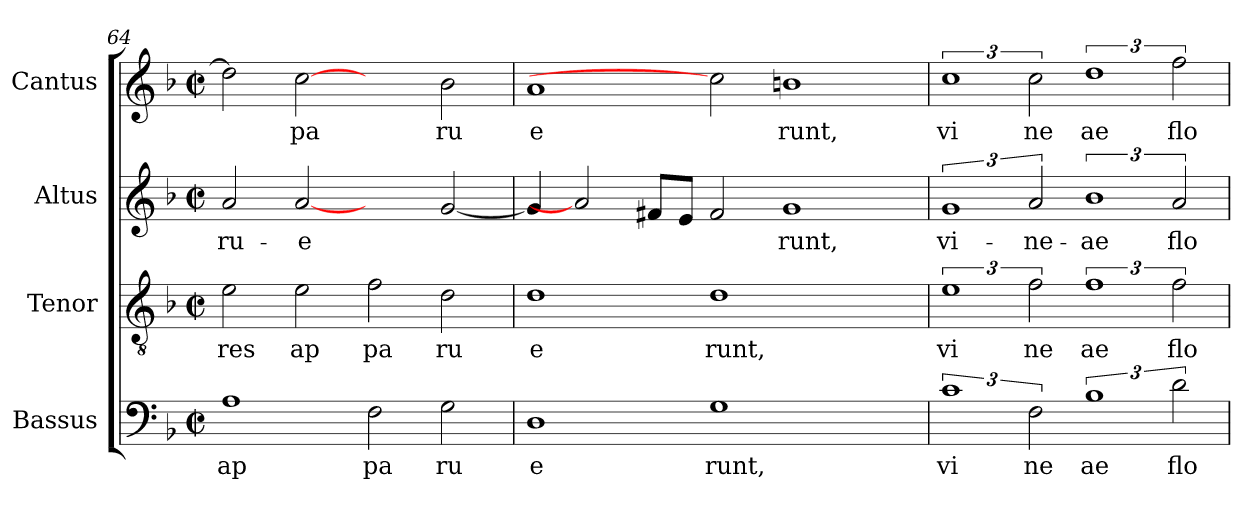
**kern	**text	**kern	**text	**kern	**text	**kern	**text
*part4	*part4	*part3	*part3	*part2	*part2	*part1	*part1
*staff4	*staff4	*staff3	*staff3	*staff2	*staff2	*staff1	*staff1
*I"Bassus	*	*I"Tenor	*	*I"Altus	*	*I"Cantus	*
*clefF4	*	*clefGv2	*	*clefG2	*	*clefG2	*
*k[b-]	*	*k[b-]	*	*k[b-]	*	*k[b-]	*
*F:	*	*F:	*	*F:	*	*F:	*
*M2/2	*	*M2/2	*	*M2/2	*	*M2/2	*
*met(c|)	*	*met(c|)	*	*met(c|)	*	*met(c|)	*
=64	=64	=64	=64	=64	=64	=64	=64
!	!LO:LY:b:cj	!	!LO:LY:b:cj	!	!LO:LY:b:cj	!	!LO:LY:b:cj
1A	ap	2e\	res	2a/	-ru-	2dd\]	.
!	!	!	!LO:LY:b:cj	!	!LO:LY:b:cj	!	!LO:LY:b:cj
.	.	2e\	ap	[2a	-e-	[2cc	pa
!	!LO:LY:b:cj	!	!LO:LY:b:cj	!	!	!	!
2F\	pa	2f\	pa	2ryy	.	2ryy	.
!	!LO:LY:b:cj	!	!LO:LY:b:cj	!	!LO:LY:b:cj	!	!LO:LY:b:cj
2G\	ru	2d\	ru	[<2g/	--	2b-\	ru
=65	=65	=65	=65	=65	=65	=65	=65
!	!LO:LY:b:cj	!	!LO:LY:b:cj	!	!LO:LY:b:cj	!	!LO:LY:b:cj
1D	e	1d	e	4g/]	--	1a	e
.	.	.	.	2a]	.	.	.
!	!	!	!	!	!LO:LY:b:cj	!	!
.	.	.	.	8f#/L	--	.	.
!	!	!	!	!	!LO:LY:b:cj	!	!
.	.	.	.	8e/J	--	.	.
!	!LO:LY:b:cj	!	!LO:LY:b:cj	!	!LO:LY:b:cj	!	!
1G	runt,	1d	runt,	2f#/	--	2cc]	.
!	!	!	!	!	!LO:LY:b:cj	!	!LO:LY:b:cj
.	.	.	.	1g	-runt,	1bn	runt,
2ryy	.	2ryy	.	.	.	.	.
=66	=66	=66	=66	=66	=66	=66	=66
!	!LO:LY:b:cj	!	!LO:LY:b:cj	!	!LO:LY:b:cj	!	!LO:LY:b:cj
3%2c/	vi	3%2e/	vi	3%2g/	vi-	3%2cc/	vi
!	!LO:LY:b:cj	!	!LO:LY:b:cj	!	!LO:LY:b:cj	!	!LO:LY:b:cj
3F\	ne	3f\	ne	3a/	-ne-	3cc\	ne
!	!LO:LY:b:cj	!	!LO:LY:b:cj	!	!LO:LY:b:cj	!	!LO:LY:b:cj
3%2B-/	ae	3%2f/	ae	3%2b-/	-ae	3%2dd/	ae
!	!LO:LY:b:cj	!	!LO:LY:b:cj	!	!LO:LY:b:cj	!	!LO:LY:b:cj
3d\	flo	3f\	flo	3a/	flo-	3ff\	flo
=	=	=	=	=	=	=	=
*-	*-	*-	*-	*-	*-	*-	*-
